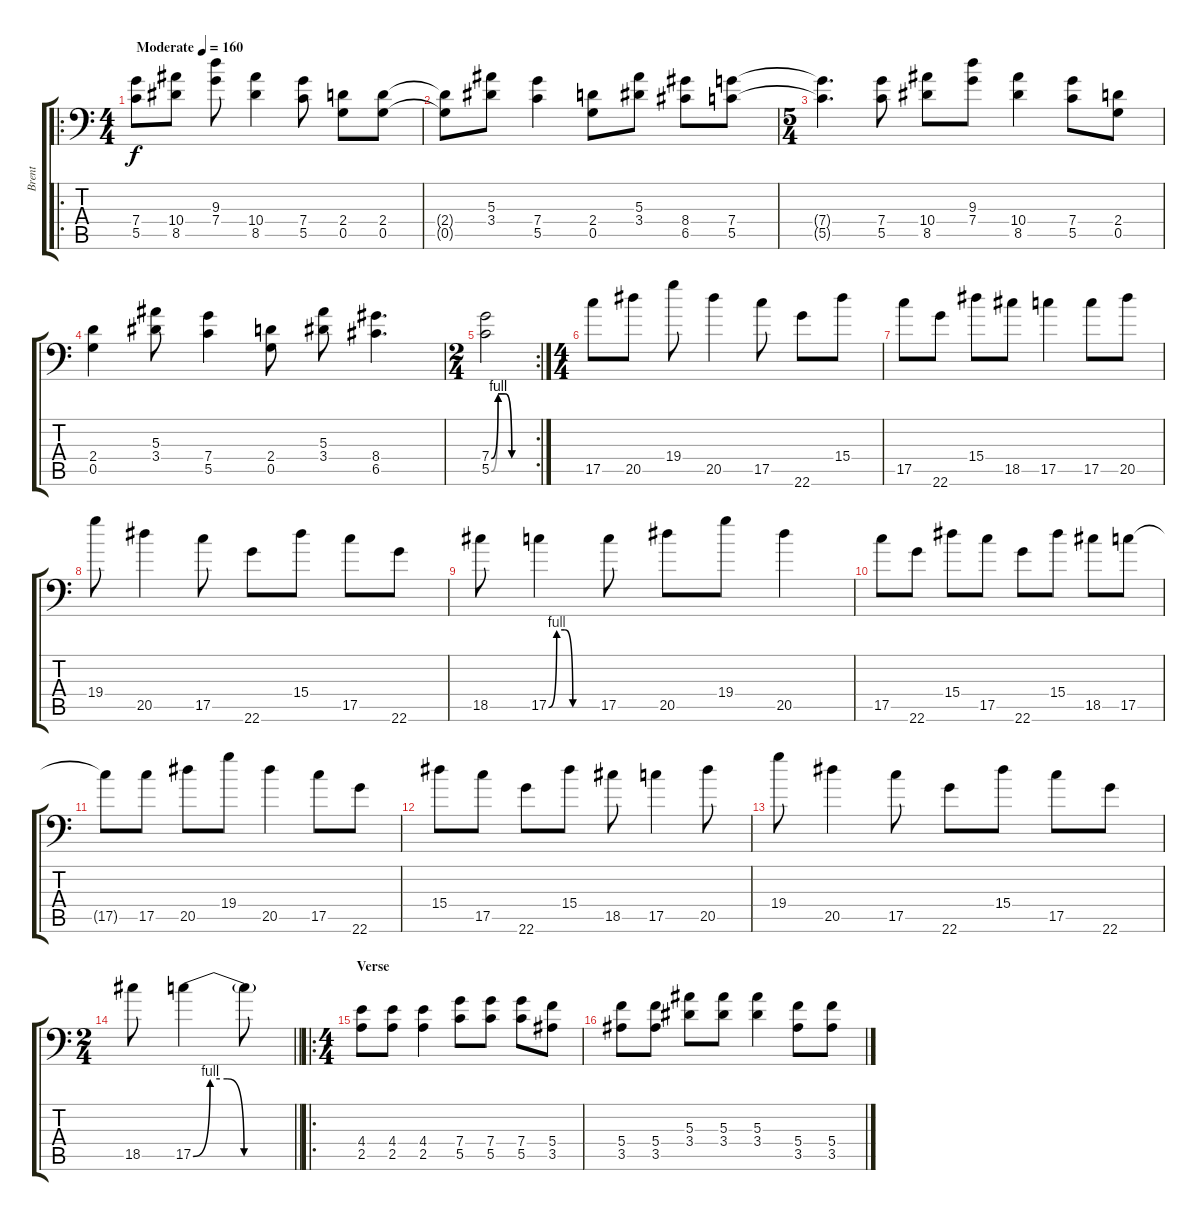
\track ("Brent" "Brent") {instrument distortionguitar}
\staff {score tabs}
\tuning (D4 A3 F3 C3 G2 A1) {hide}
\ro
\ts (4 4)
\tempo (160 "Moderate")
\clef f4
\ks c
(7.4 5.5).8{dy f instrument distortionguitar} (10.4 8.5).8 (9.3 7.4).8 (10.4 8.5).4 (7.4 5.5).8 (2.4 0.5).8 (2.4 0.5).8 |
(2.4{t} 0.5{t}).8 (5.3 3.4).8 (7.4 5.5).4 (2.4 0.5).8 (5.3 3.4).8 (8.4 6.5).8 (7.4 5.5).8 |
\ts (5 4)
(7.4{t} 5.5{t}).4{d} (7.4 5.5).8 (10.4 8.5).8 (9.3 7.4).8 (10.4 8.5).4 (7.4 5.5).8 (2.4 0.5).8 |
(2.4 0.5).4 (5.3 3.4).8 (7.4 5.5).4 (2.4 0.5).8 (5.3 3.4).8 (8.4 6.5).4{d} |
\rc 2
\ts (2 4)
(7.4{be (custom 0 0 10 4 20 4 30 0 60 0)} 5.5{be (custom 0 0 10 4 20 4 30 0 60 0)}).2 |
\ts (4 4)
17.5.8 20.5.8 19.4.8 20.5.4 17.5.8 22.6.8 15.4.8 |
17.5.8 22.6.8 15.4.8 18.5.8 17.5.4 17.5.8 20.5.8 |
19.4.8 20.5.4 17.5.8 22.6.8 15.4.8 17.5.8 22.6.8 |
18.5.8 17.5{be (custom 0 0 10 4 20 4 30 0 60 0)}.4 17.5.8 20.5.8 19.4.8 20.5.4 |
17.5.8 22.6.8 15.4.8 17.5.8 22.6.8 15.4.8 18.5.8 17.5.8 |
17.5{t}.8 17.5.8 20.5.8 19.4.8 20.5.4 17.5.8 22.6.8 |
15.4.8 17.5.8 22.6.8 15.4.8 18.5.8 17.5.4 20.5.8 |
19.4.8 20.5.4 17.5.8 22.6.8 15.4.8 17.5.8 22.6.8 |
\ts (2 4)
\barLineRight lightlight
18.5.8 17.5{be (custom 0 0 10 4 20 4 30 0 60 0)}.4 17.5{t}.8 |
\ro
\ts (4 4)
\section ("" "Verse")
(4.4 2.5).8 (4.4 2.5).8 (4.4 2.5).4 (7.4 5.5).8 (7.4 5.5).8 (7.4 5.5).8 (5.4 3.5).8 |
(5.4 3.5).8 (5.4 3.5).8 (5.3 3.4).8 (5.3 3.4).8 (5.3 3.4).4 (5.4 3.5).8 (5.4 3.5).8
